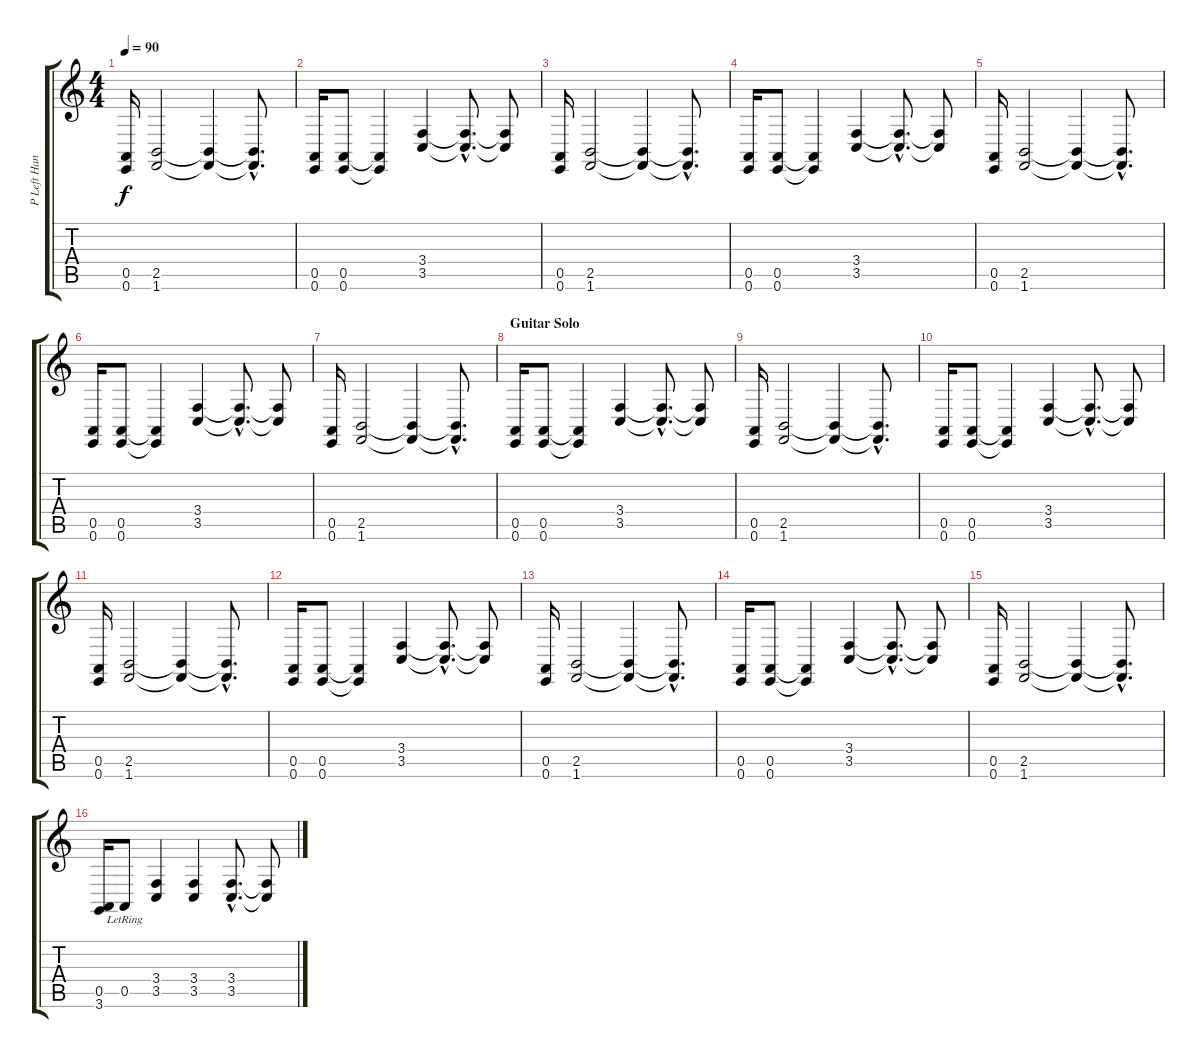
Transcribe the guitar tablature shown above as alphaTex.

\track ("P Left Hand" "P Left Han") {instrument acousticgrandpiano}
\staff {score tabs}
\tuning (E4 B3 G3 D3 A2 E2) {hide}
\ts (4 4)
\tempo 90
\clef g2
\ks c
(0.5 0.6).16{dy f balance 0} (2.5 1.6).2 (2.5{t} 1.6{t}).4 (2.5{hac t} 1.6{hac t}).8{d} |
(0.5 0.6).16{balance 16} (0.5 0.6).8 (0.5{t} 0.6{t}).4 (3.4 3.5).4 (3.4{hac t} 3.5{hac t}).8{d} (3.4{t} 3.5{t}).8 |
(0.5 0.6).16{balance 0} (2.5 1.6).2 (2.5{t} 1.6{t}).4 (2.5{hac t} 1.6{hac t}).8{d} |
(0.5 0.6).16{balance 16} (0.5 0.6).8 (0.5{t} 0.6{t}).4 (3.4 3.5).4 (3.4{hac t} 3.5{hac t}).8{d} (3.4{t} 3.5{t}).8 |
(0.5 0.6).16{balance 0} (2.5 1.6).2 (2.5{t} 1.6{t}).4 (2.5{hac t} 1.6{hac t}).8{d} |
(0.5 0.6).16{balance 16} (0.5 0.6).8 (0.5{t} 0.6{t}).4 (3.4 3.5).4 (3.4{hac t} 3.5{hac t}).8{d} (3.4{t} 3.5{t}).8 |
(0.5 0.6).16{balance 0} (2.5 1.6).2 (2.5{t} 1.6{t}).4 (2.5{hac t} 1.6{hac t}).8{d} |
\section ("" "Guitar Solo")
(0.5 0.6).16{balance 16} (0.5 0.6).8 (0.5{t} 0.6{t}).4 (3.4 3.5).4 (3.4{hac t} 3.5{hac t}).8{d} (3.4{t} 3.5{t}).8 |
(0.5 0.6).16{balance 0} (2.5 1.6).2 (2.5{t} 1.6{t}).4 (2.5{hac t} 1.6{hac t}).8{d} |
(0.5 0.6).16{balance 16} (0.5 0.6).8 (0.5{t} 0.6{t}).4 (3.4 3.5).4 (3.4{hac t} 3.5{hac t}).8{d} (3.4{t} 3.5{t}).8 |
(0.5 0.6).16{balance 0} (2.5 1.6).2 (2.5{t} 1.6{t}).4 (2.5{hac t} 1.6{hac t}).8{d} |
(0.5 0.6).16{balance 16} (0.5 0.6).8 (0.5{t} 0.6{t}).4 (3.4 3.5).4 (3.4{hac t} 3.5{hac t}).8{d} (3.4{t} 3.5{t}).8 |
(0.5 0.6).16{balance 0} (2.5 1.6).2 (2.5{t} 1.6{t}).4 (2.5{hac t} 1.6{hac t}).8{d} |
(0.5 0.6).16{balance 16} (0.5 0.6).8 (0.5{t} 0.6{t}).4 (3.4 3.5).4 (3.4{hac t} 3.5{hac t}).8{d} (3.4{t} 3.5{t}).8 |
(0.5 0.6).16{balance 0} (2.5 1.6).2 (2.5{t} 1.6{t}).4 (2.5{hac t} 1.6{hac t}).8{d} |
(0.5 3.6).16{balance 16} 0.5{lr}.8 (3.4 3.5).4 (3.4 3.5).4 (3.4{hac} 3.5{hac}).8{d} (3.4{t} 3.5{t}).8
